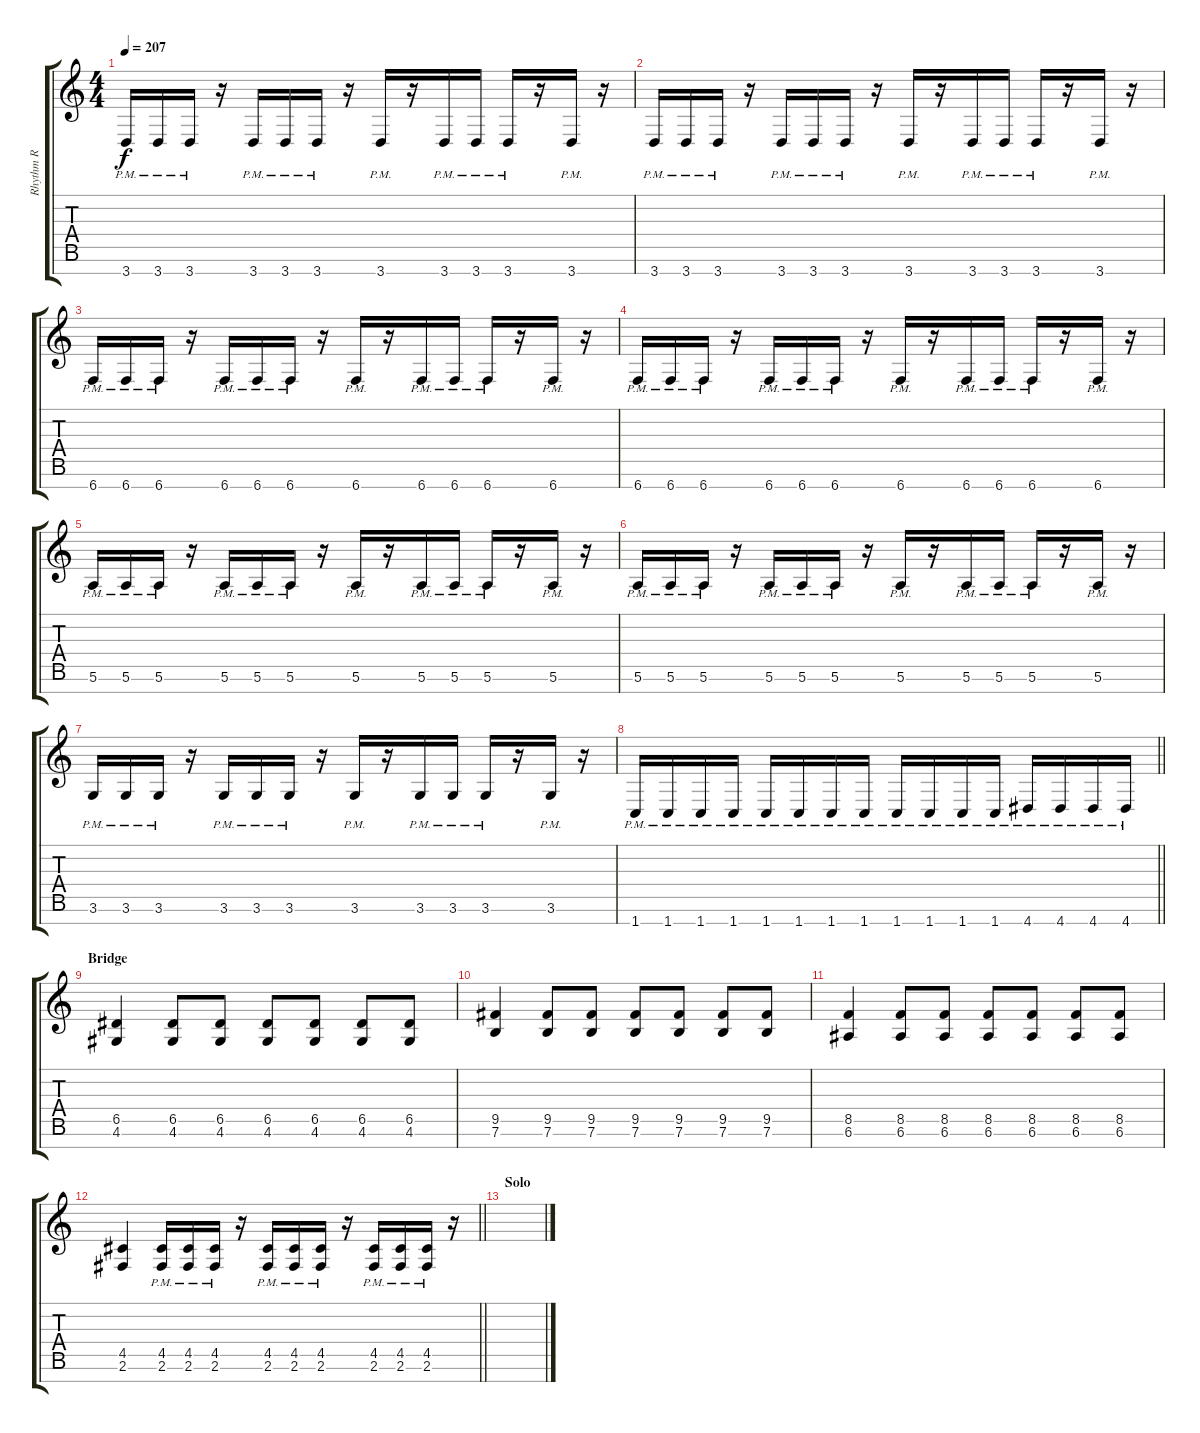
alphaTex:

\track ("Rhythm R" "Rhythm R") {instrument overdrivenguitar}
\staff {score tabs}
\tuning (E4 B3 G3 D3 A2 E2 B1) {hide}
\ts (4 4)
\tempo 207
\clef g2
\ks c
3.7{pm}.16{dy f} 3.7{pm}.16 3.7{pm}.16 r.16 3.7{pm}.16 3.7{pm}.16 3.7{pm}.16 r.16 3.7{pm}.16 r.16 3.7{pm}.16 3.7{pm}.16 3.7{pm}.16 r.16 3.7{pm}.16 r.16 |
3.7{pm}.16 3.7{pm}.16 3.7{pm}.16 r.16 3.7{pm}.16 3.7{pm}.16 3.7{pm}.16 r.16 3.7{pm}.16 r.16 3.7{pm}.16 3.7{pm}.16 3.7{pm}.16 r.16 3.7{pm}.16 r.16 |
6.7{pm}.16 6.7{pm}.16 6.7{pm}.16 r.16 6.7{pm}.16 6.7{pm}.16 6.7{pm}.16 r.16 6.7{pm}.16 r.16 6.7{pm}.16 6.7{pm}.16 6.7{pm}.16 r.16 6.7{pm}.16 r.16 |
6.7{pm}.16 6.7{pm}.16 6.7{pm}.16 r.16 6.7{pm}.16 6.7{pm}.16 6.7{pm}.16 r.16 6.7{pm}.16 r.16 6.7{pm}.16 6.7{pm}.16 6.7{pm}.16 r.16 6.7{pm}.16 r.16 |
5.6{pm}.16 5.6{pm}.16 5.6{pm}.16 r.16 5.6{pm}.16 5.6{pm}.16 5.6{pm}.16 r.16 5.6{pm}.16 r.16 5.6{pm}.16 5.6{pm}.16 5.6{pm}.16 r.16 5.6{pm}.16 r.16 |
5.6{pm}.16 5.6{pm}.16 5.6{pm}.16 r.16 5.6{pm}.16 5.6{pm}.16 5.6{pm}.16 r.16 5.6{pm}.16 r.16 5.6{pm}.16 5.6{pm}.16 5.6{pm}.16 r.16 5.6{pm}.16 r.16 |
3.6{pm}.16 3.6{pm}.16 3.6{pm}.16 r.16 3.6{pm}.16 3.6{pm}.16 3.6{pm}.16 r.16 3.6{pm}.16 r.16 3.6{pm}.16 3.6{pm}.16 3.6{pm}.16 r.16 3.6{pm}.16 r.16 |
\barLineRight lightlight
1.7{pm}.16 1.7{pm}.16 1.7{pm}.16 1.7{pm}.16 1.7{pm}.16 1.7{pm}.16 1.7{pm}.16 1.7{pm}.16 1.7{pm}.16 1.7{pm}.16 1.7{pm}.16 1.7{pm}.16 4.7{pm}.16 4.7{pm}.16 4.7{pm}.16 4.7{pm}.16 |
\section ("" "Bridge")
(6.5 4.6).4 (6.5 4.6).8 (6.5 4.6).8 (6.5 4.6).8 (6.5 4.6).8 (6.5 4.6).8 (6.5 4.6).8 |
(9.5 7.6).4 (9.5 7.6).8 (9.5 7.6).8 (9.5 7.6).8 (9.5 7.6).8 (9.5 7.6).8 (9.5 7.6).8 |
(8.5 6.6).4 (8.5 6.6).8 (8.5 6.6).8 (8.5 6.6).8 (8.5 6.6).8 (8.5 6.6).8 (8.5 6.6).8 |
\barLineRight lightlight
(4.5 2.6).4 (4.5{pm} 2.6{pm}).16 (4.5{pm} 2.6{pm}).16 (4.5{pm} 2.6{pm}).16 r.16 (4.5{pm} 2.6{pm}).16 (4.5{pm} 2.6{pm}).16 (4.5{pm} 2.6{pm}).16 r.16 (4.5{pm} 2.6{pm}).16 (4.5{pm} 2.6{pm}).16 (4.5{pm} 2.6{pm}).16 r.16 |
\section ("" "Solo")
